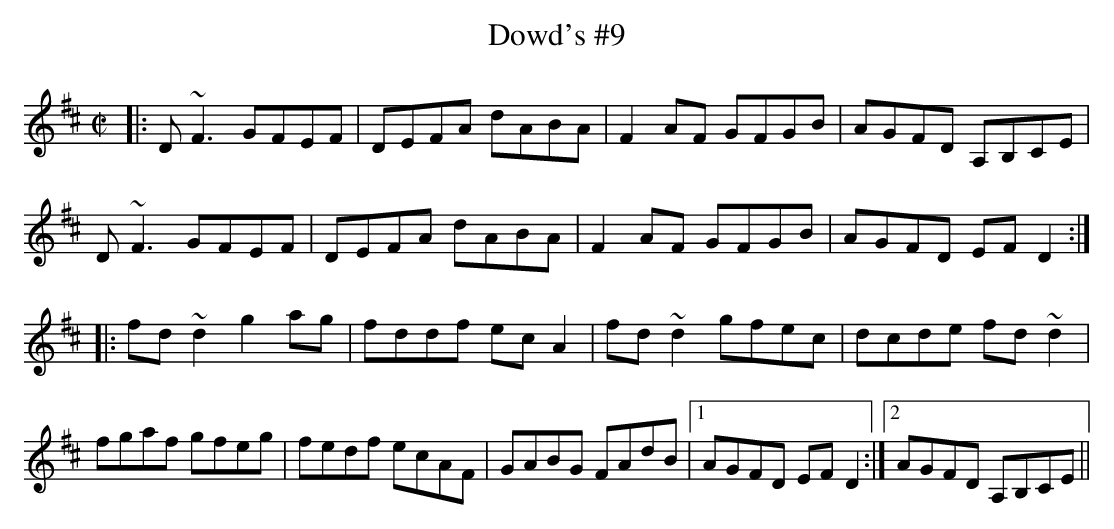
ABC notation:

X:1
T:Dowd's #9
M:C|
K:D
|: D~F3 GFEF|DEFA dABA|F2AF GFGB| AGFD A,B,CE|
D~F3 GFEF|DEFA dABA|F2AF GFGB | AGFD EFD2 :|
|: fd~d2 g2ag|fddf ecA2|fd~d2 gfec|dcde fd~d2|
fgaf gfeg|fedf ecAF|GABG FAdB|1 AGFD EFD2 :|2 AGFD A,B,CE||
